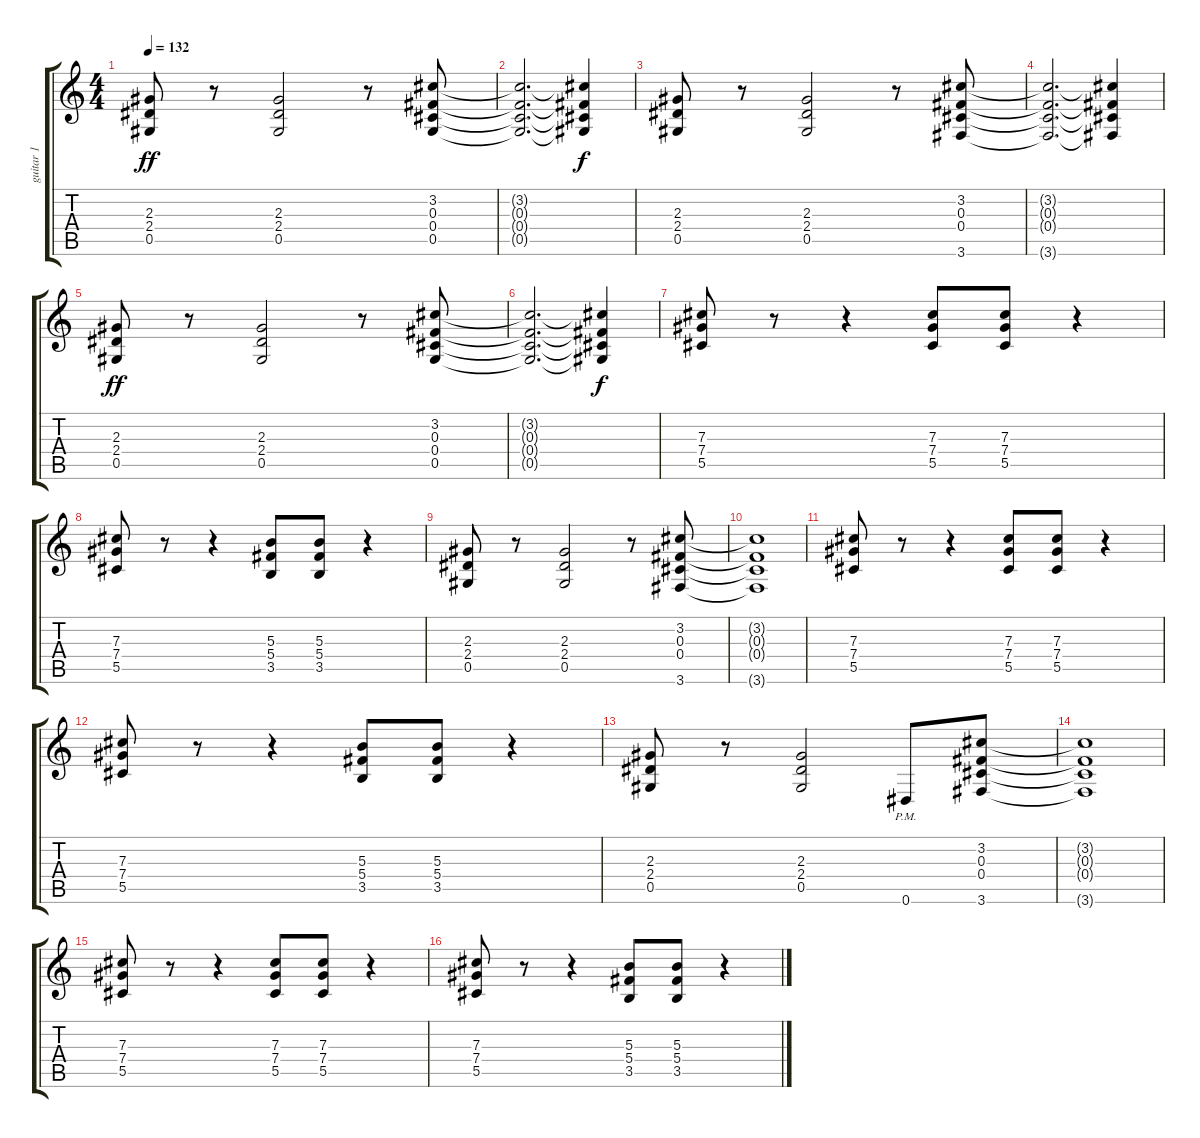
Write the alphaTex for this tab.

\track ("guitar 1" "guitar 1") {instrument acousticguitarsteel}
\staff {score tabs}
\tuning (Eb4 Bb3 Gb3 Db3 Ab2 Eb2) {hide}
\ts (4 4)
\tempo 132
\clef g2
\ks c
(2.3 2.4 0.5).8{dy ff} r.8 (2.3 2.4 0.5).2 r.8 (3.2 0.3 0.4 0.5).8 |
(3.2{t} 0.3{t} 0.4{t} 0.5{t}).2{d} (3.2{t} 0.3{t} 0.4{t} 0.5{t}).4{dy f} |
(2.3 2.4 0.5).8 r.8 (2.3 2.4 0.5).2 r.8 (3.2 0.3 0.4 3.6).8 |
(3.2{t} 0.3{t} 0.4{t} 3.6{t}).2{d} (3.2{t} 0.3{t} 0.4{t} 3.6{t}).4 |
(2.3 2.4 0.5).8{dy ff} r.8 (2.3 2.4 0.5).2 r.8 (3.2 0.3 0.4 0.5).8 |
(3.2{t} 0.3{t} 0.4{t} 0.5{t}).2{d} (3.2{t} 0.3{t} 0.4{t} 0.5{t}).4{dy f} |
(7.3 7.4 5.5).8 r.8 r.4 (7.3 7.4 5.5).8 (7.3 7.4 5.5).8 r.4 |
(7.3 7.4 5.5).8 r.8 r.4 (5.3 5.4 3.5).8 (5.3 5.4 3.5).8 r.4 |
(2.3 2.4 0.5).8 r.8 (2.3 2.4 0.5).2 r.8 (3.2 0.3 0.4 3.6).8 |
(3.2{t} 0.3{t} 0.4{t} 3.6{t}).1 |
(7.3 7.4 5.5).8 r.8 r.4 (7.3 7.4 5.5).8 (7.3 7.4 5.5).8 r.4 |
(7.3 7.4 5.5).8 r.8 r.4 (5.3 5.4 3.5).8 (5.3 5.4 3.5).8 r.4 |
(2.3 2.4 0.5).8 r.8 (2.3 2.4 0.5).2 0.6{pm}.8 (3.2 0.3 0.4 3.6).8 |
(3.2{t} 0.3{t} 0.4{t} 3.6{t}).1 |
(7.3 7.4 5.5).8 r.8 r.4 (7.3 7.4 5.5).8 (7.3 7.4 5.5).8 r.4 |
(7.3 7.4 5.5).8 r.8 r.4 (5.3 5.4 3.5).8 (5.3 5.4 3.5).8 r.4
